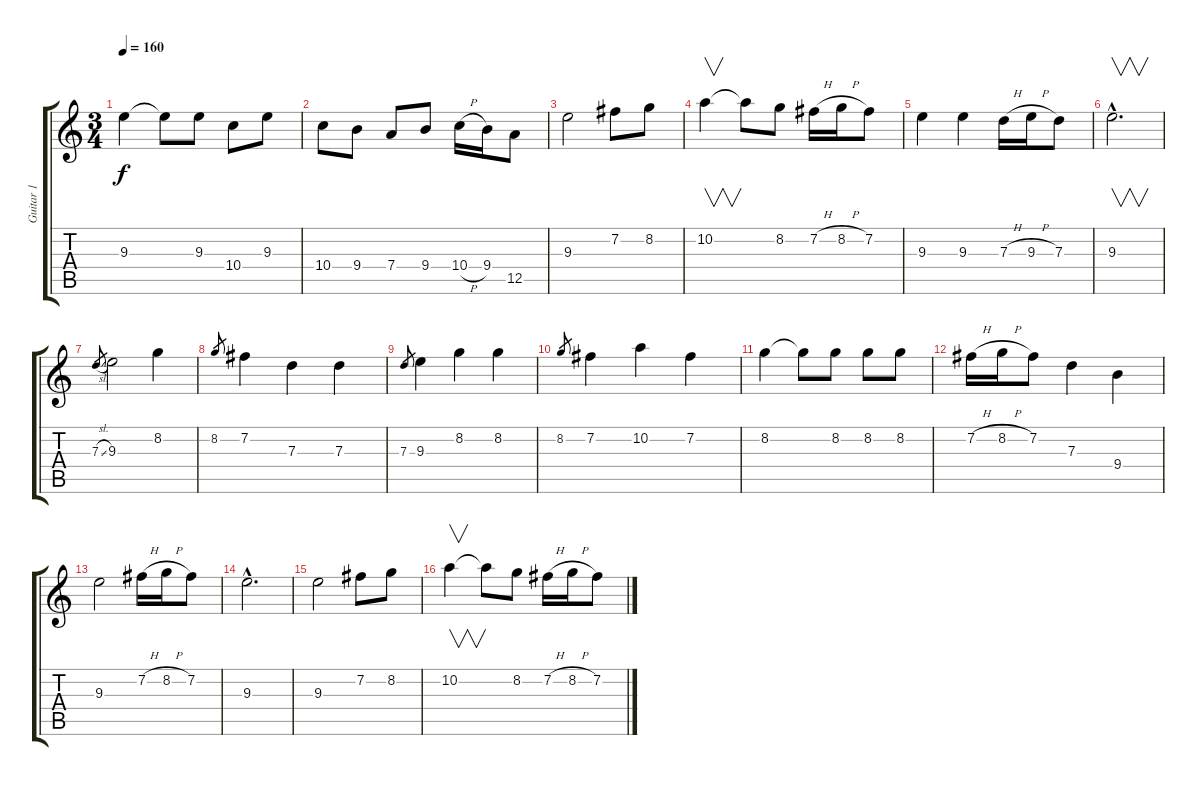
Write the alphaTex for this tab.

\track ("Guitar 1" "Guitar 1") {instrument distortionguitar}
\staff {score tabs}
\tuning (E4 B3 G3 D3 A2 E2) {hide}
\ts (3 4)
\tempo 160
\clef g2
\ks c
9.3.4{dy f} 9.3{t}.8 9.3.8 10.4.8 9.3.8 |
10.4.8 9.4.8 7.4.8 9.4.8 10.4{h}.16 9.4.16 12.5.8 |
9.3.2 7.2.8 8.2.8 |
10.2.4{v} 10.2{t}.8 8.2.8 7.2{h}.16 8.2{h}.16 7.2.8 |
9.3.4 9.3.4 7.3{h}.16 9.3{h}.16 7.3.8 |
9.3{hac}.2{v d} |
7.3{sl}.8{gr} 9.3.2 8.2.4 |
8.2.8{gr} 7.2.4 7.3.4 7.3.4 |
7.3.8{gr} 9.3.4 8.2.4 8.2.4 |
8.2.8{gr} 7.2.4 10.2.4 7.2.4 |
8.2.4 8.2{t}.8 8.2.8 8.2.8 8.2.8 |
7.2{h}.16 8.2{h}.16 7.2.8 7.3.4 9.4.4 |
9.3.2 7.2{h}.16 8.2{h}.16 7.2.8 |
9.3{hac}.2{d} |
9.3.2 7.2.8 8.2.8 |
10.2.4{v} 10.2{t}.8 8.2.8 7.2{h}.16 8.2{h}.16 7.2.8
